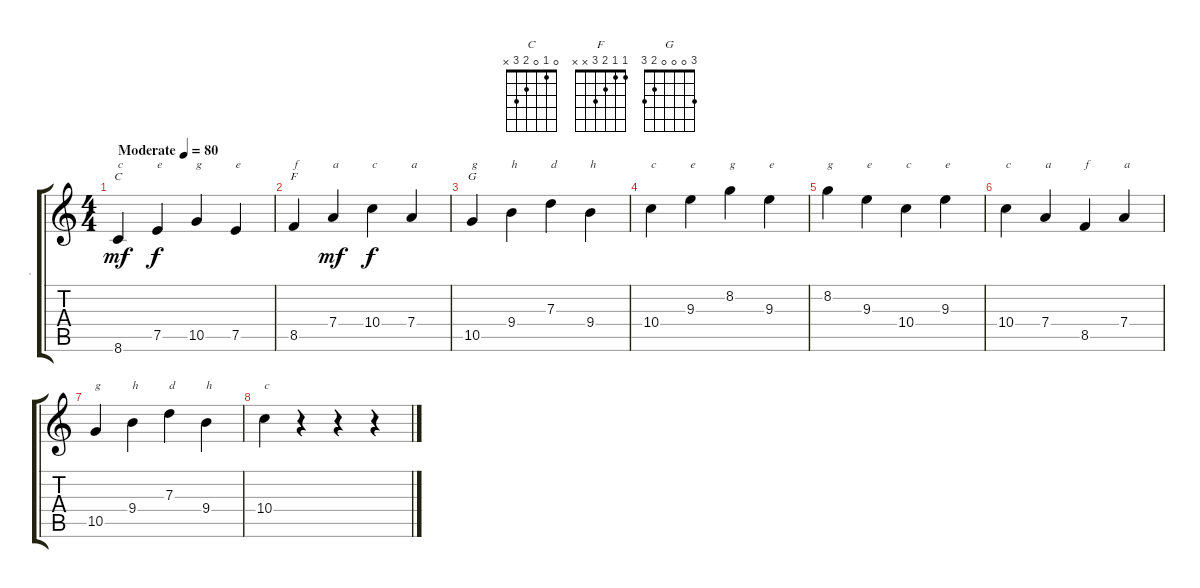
\track ("." ".") {instrument acousticguitarnylon}
\staff {score tabs}
\tuning (E4 B3 G3 D3 A2 E2) {hide}
\chord ("C" 0 1 0 2 3 x)
\chord ("F" 1 1 2 3 x x)
\chord ("G" 3 0 0 0 2 3)
\ts (4 4)
\tempo (80 "Moderate")
\clef g2
\ks c
8.6.4{ch "C" txt "c" dy mf instrument acousticguitarnylon} 7.5.4{txt "e" dy f} 10.5.4{txt "g"} 7.5.4{txt "e"} |
8.5.4{ch "F" txt "f"} 7.4.4{txt "a" dy mf} 10.4.4{txt "c" dy f} 7.4.4{txt "a"} |
10.5.4{ch "G" txt "g"} 9.4.4{txt "h"} 7.3.4{txt "d"} 9.4.4{txt "h"} |
10.4.4{txt "c"} 9.3.4{txt "e"} 8.2.4{txt "g"} 9.3.4{txt "e"} |
8.2.4{txt "g"} 9.3.4{txt "e"} 10.4.4{txt "c"} 9.3.4{txt "e"} |
10.4.4{txt "c"} 7.4.4{txt "a"} 8.5.4{txt "f"} 7.4.4{txt "a"} |
10.5.4{txt "g"} 9.4.4{txt "h"} 7.3.4{txt "d"} 9.4.4{txt "h"} |
10.4.4{txt "c"} r.4 r.4 r.4
